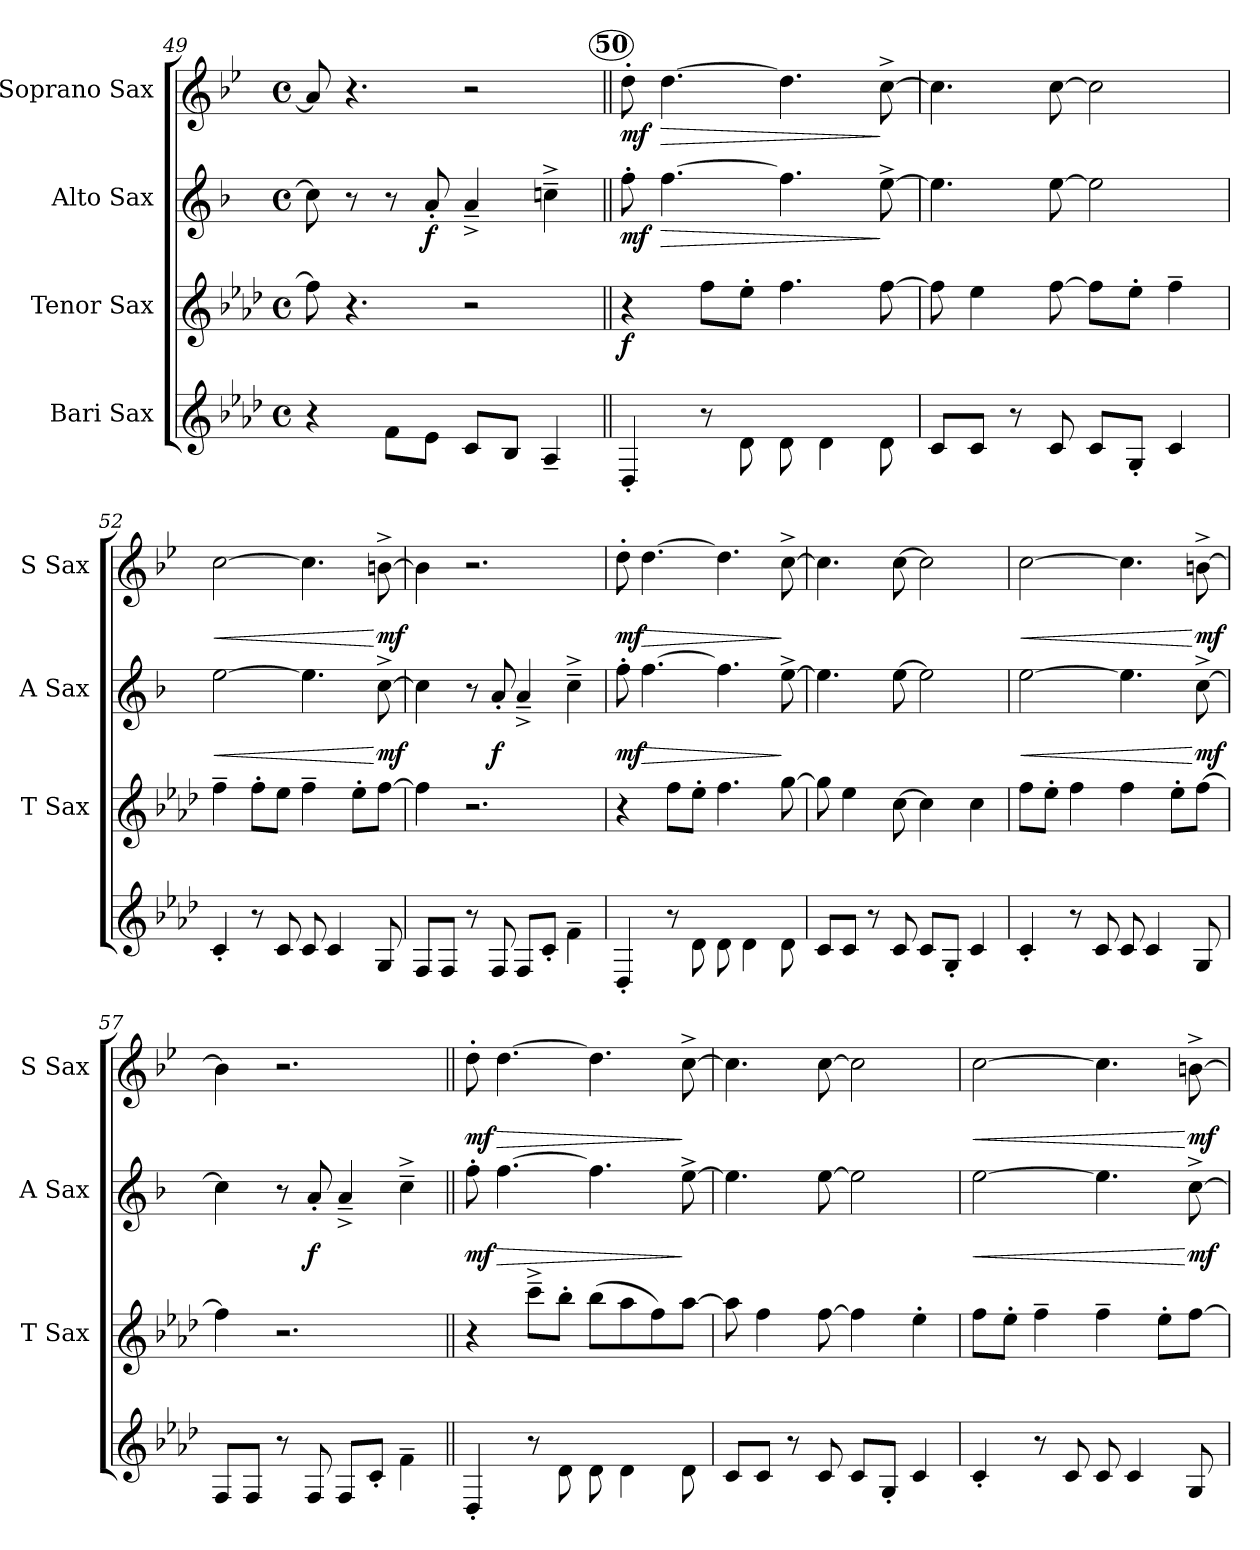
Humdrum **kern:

**kern	**kern	**dynam	**kern	**dynam	**kern	**dynam
*part4	*part3	*part3	*part2	*part2	*part1	*part1
*staff4	*staff3	*staff3	*staff2	*staff2	*staff1	*staff1
*I"Bari Sax	*I"Tenor Sax	*	*I"Alto Sax	*	*I"Soprano Sax	*
*	*I'T Sax	*	*I'A Sax	*	*I'S Sax	*
*clefG2	*clefG2	*	*clefG2	*	*clefG2	*
*ITrd12c21	*ITrd8c14	*	*ITrd5c9	*	*ITrd1c2	*
*k[b-e-a-d-]	*k[b-e-a-d-]	*	*k[b-e-a-d-]	*	*k[b-e-a-d-]	*
*A-:	*A-:	*	*A-:	*	*A-:	*
*M4/4	*M4/4	*	*M4/4	*	*M4/4	*
*met(c)	*met(c)	*	*met(c)	*	*met(c)	*
=49	=49	=49	=49	=49	=49	=49
4r	8f\]	.	8e\]	.	8g/]	.
.	4.r	.	8r	.	4.r	.
8F\L	.	.	8r	.	.	.
!	!	!	!	!LO:DY:b	!	!
8E-\J	.	.	8c'</	f	.	.
8C/L	2r	.	4c^<~</	.	2r	.
8BB-/J	.	.	.	.	.	.
4AA-~</	.	.	4e-X^>~>\	.	.	.
!!LO:REH:place=s1:a:B:enc=circle:fs=11.9:t=50
=50||	=50||	=50||	=50||	=50||	=50||	=50||
!	!	!LO:DY:b	!	!LO:DY:b	!	!LO:DY:b
4DD-'</	4r	f	8a-'>\	mf	8cc'>\	mf
!	!	!	!	!LO:HP:b	!	!LO:HP:b
.	.	.	[4.a-\	>	[4.cc\	>
8r	8f\L	.	.	.	.	.
8D-\	8e-'>\J	.	.	.	.	.
8D-\	4.f\	.	4.a-\]	.	4.cc\]	.
4D-\	.	.	.	.	.	.
8D-\	[8f\	.	[8g^>\	]	[8b-^>\	]
=51	=51	=51	=51	=51	=51	=51
8C/L	8f\]	.	4.g\]	.	4.b-\]	.
8C/J	4e-\	.	.	.	.	.
8r	.	.	.	.	.	.
8C/	[8f\	.	[8g\	.	[8b-\	.
8C/L	8f\L]	.	2g\]	.	2b-\]	.
8GG'</J	8e-'>\J	.	.	.	.	.
4C/	4f~>\	.	.	.	.	.
=52	=52	=52	=52	=52	=52	=52
!	!	!	!	!LO:HP:b	!	!LO:HP:b
4C'</	4f~>\	.	(<[2g\	<	(<[2b-\	<
8r	8f'>\L	.	.	.	.	.
8C/	8e-\J	.	.	.	.	.
8C/	4f~>\	.	4.g\]	.	4.b-\]	.
4C/	.	.	.	.	.	.
.	8e-'>\L	.	.	.	.	.
!	!	!	!	!LO:DY:n=1:b	!	!LO:DY:n=1:b
8GG/	[8f\J	.	[8e-^>\	[ mf	[8an^>\	[ mf
=53	=53	=53	=53	=53	=53	=53
8FF/L	4f\]	.	4e-\]	.	4a\]	.
8FF/J	.	.	.	.	.	.
8r	2.r	.	8r	.	2.r	.
!	!	!	!	!LO:DY:b	!	!
8FF/	.	.	8c'</	f	.	.
8FF/L	.	.	4c^<~</	.	.	.
8C'</J	.	.	.	.	.	.
4F~>\	.	.	4e-^>~>\	.	.	.
!!LO:PB:g=z
=54	=54	=54	=54	=54	=54	=54
!	!	!	!	!LO:DY:b	!	!LO:DY:b
4DD-'</	4r	.	8a-'>\	mf	8cc'>\	mf
!	!	!	!	!LO:HP:b	!	!LO:HP:b
.	.	.	[4.a-\	>	[4.cc\	>
8r	8f\L	.	.	.	.	.
8D-\	8e-'>\J	.	.	.	.	.
8D-\	4.f\	.	4.a-\]	.	4.cc\]	.
4D-\	.	.	.	.	.	.
8D-\	[8g\	.	[8g^>\	]	[8b-^>\	]
=55	=55	=55	=55	=55	=55	=55
8C/L	8g\]	.	4.g\]	.	4.b-\]	.
8C/J	4e-\	.	.	.	.	.
8r	.	.	.	.	.	.
8C/	[8c\	.	[8g\	.	[8b-\	.
8C/L	4c\]	.	2g\]	.	2b-\]	.
8GG'</J	.	.	.	.	.	.
4C/	4c\	.	.	.	.	.
=56	=56	=56	=56	=56	=56	=56
!	!	!	!	!LO:HP:b	!	!LO:HP:b
4C'</	8f\L	.	(<[2g\	<	(<[2b-\	<
.	8e-'>\J	.	.	.	.	.
8r	4f\	.	.	.	.	.
8C/	.	.	.	.	.	.
8C/	4f\	.	4.g\]	.	4.b-\]	.
4C/	.	.	.	.	.	.
.	8e-'>\L	.	.	.	.	.
!	!	!	!	!LO:DY:n=1:b	!	!LO:DY:n=1:b
8GG/	[8f\J	.	[8e-^>\	[ mf	[8an^>\	[ mf
=57	=57	=57	=57	=57	=57	=57
8FF/L	4f\]	.	4e-\]	.	4a\]	.
8FF/J	.	.	.	.	.	.
8r	2.r	.	8r	.	2.r	.
!	!	!	!	!LO:DY:b	!	!
8FF/	.	.	8c'</	f	.	.
8FF/L	.	.	4c^<~</	.	.	.
8C'</J	.	.	.	.	.	.
4F~>\	.	.	4e-^>~>\	.	.	.
=58||	=58||	=58||	=58||	=58||	=58||	=58||
!	!	!	!	!LO:DY:b	!	!LO:DY:b
4DD-'</	4r	.	8a-'>\	mf	8cc'>\	mf
!	!	!	!	!LO:HP:b	!	!LO:HP:b
.	.	.	[4.a-\	>	[4.cc\	>
8r	8cc^>~>\L	.	.	.	.	.
8D-\	8b-'>\J	.	.	.	.	.
8D-\	(>8b-\L	.	4.a-\]	.	4.cc\]	.
4D-\	8a-\	.	.	.	.	.
.	8f\)	.	.	.	.	.
8D-\	[8a-\J	.	[8g^>\	]	[8b-^>\	]
=59	=59	=59	=59	=59	=59	=59
8C/L	8a-\]	.	4.g\]	.	4.b-\]	.
8C/J	4f\	.	.	.	.	.
8r	.	.	.	.	.	.
8C/	[8f\	.	[8g\	.	[8b-\	.
8C/L	4f\]	.	2g\]	.	2b-\]	.
8GG'</J	.	.	.	.	.	.
4C/	4e-'>\	.	.	.	.	.
!!LO:LB:g=z
=60	=60	=60	=60	=60	=60	=60
!	!	!	!	!LO:HP:b	!	!LO:HP:b
4C'</	8f\L	.	(<[2g\	<	(<[2b-\	<
.	8e-'>\J	.	.	.	.	.
8r	4f~>\	.	.	.	.	.
8C/	.	.	.	.	.	.
8C/	4f~>\	.	4.g\]	.	4.b-\]	.
4C/	.	.	.	.	.	.
.	8e-'>\L	.	.	.	.	.
!	!	!	!	!LO:DY:n=1:b	!	!LO:DY:n=1:b
8GG/	[8f\J	.	[8e-^>\	[ mf	[8an^>\	[ mf
=	=	=	=	=	=	=
*-	*-	*-	*-	*-	*-	*-
